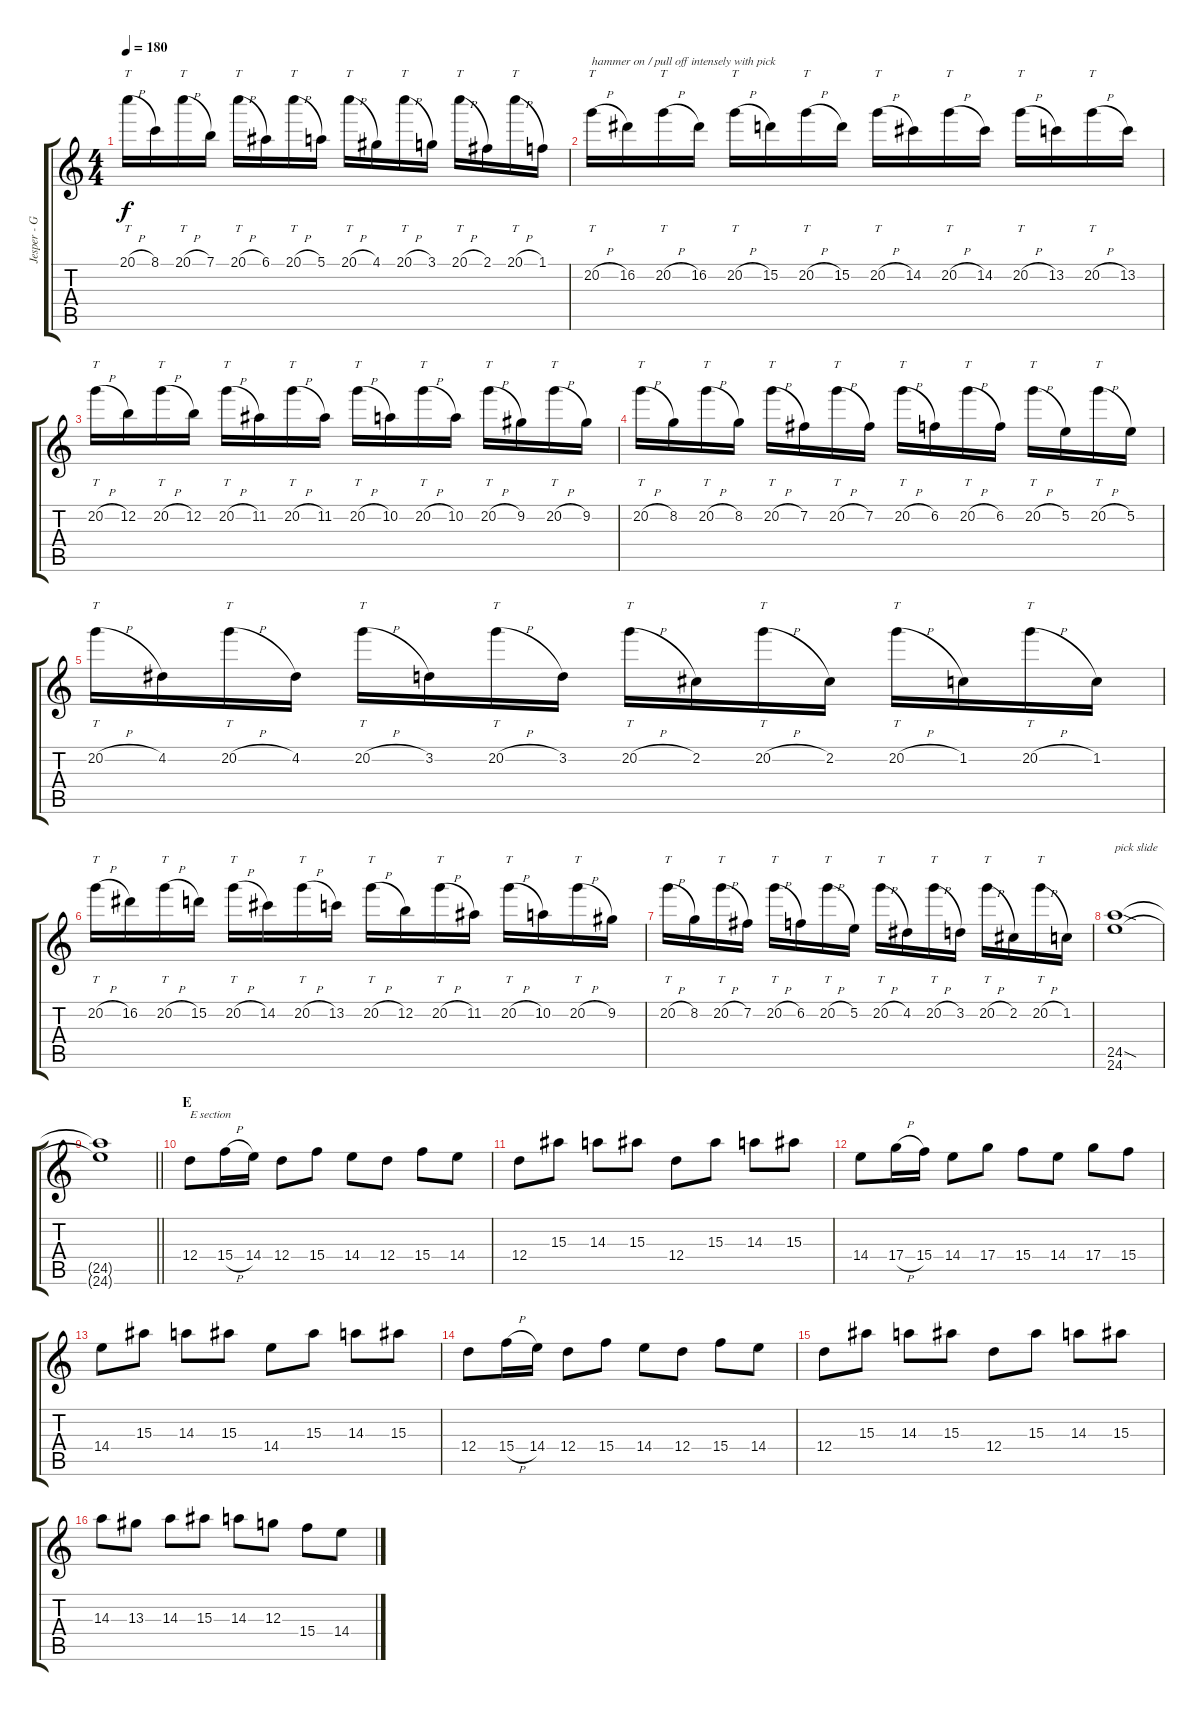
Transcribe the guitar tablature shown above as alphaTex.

\track ("Jesper - Guitar" "Jesper - G") {instrument overdrivenguitar}
\staff {score tabs}
\tuning (E4 B3 G3 D3 A2 E2) {hide}
\ts (4 4)
\tempo 180
\clef g2
\ks c
20.1{h}.16{tt dy f} 8.1.16 20.1{h}.16{tt} 7.1.16 20.1{h}.16{tt} 6.1.16 20.1{h}.16{tt} 5.1.16 20.1{h}.16{tt} 4.1.16 20.1{h}.16{tt} 3.1.16 20.1{h}.16{tt} 2.1.16 20.1{h}.16{tt} 1.1.16 |
20.2{h}.16{tt txt "hammer on / pull off intensely with pick"} 16.2.16 20.2{h}.16{tt} 16.2.16 20.2{h}.16{tt} 15.2.16 20.2{h}.16{tt} 15.2.16 20.2{h}.16{tt} 14.2.16 20.2{h}.16{tt} 14.2.16 20.2{h}.16{tt} 13.2.16 20.2{h}.16{tt} 13.2.16 |
20.2{h}.16{tt} 12.2.16 20.2{h}.16{tt} 12.2.16 20.2{h}.16{tt} 11.2.16 20.2{h}.16{tt} 11.2.16 20.2{h}.16{tt} 10.2.16 20.2{h}.16{tt} 10.2.16 20.2{h}.16{tt} 9.2.16 20.2{h}.16{tt} 9.2.16 |
20.2{h}.16{tt} 8.2.16 20.2{h}.16{tt} 8.2.16 20.2{h}.16{tt} 7.2.16 20.2{h}.16{tt} 7.2.16 20.2{h}.16{tt} 6.2.16 20.2{h}.16{tt} 6.2.16 20.2{h}.16{tt} 5.2.16 20.2{h}.16{tt} 5.2.16 |
20.2{h}.16{tt} 4.2.16 20.2{h}.16{tt} 4.2.16 20.2{h}.16{tt} 3.2.16 20.2{h}.16{tt} 3.2.16 20.2{h}.16{tt} 2.2.16 20.2{h}.16{tt} 2.2.16 20.2{h}.16{tt} 1.2.16 20.2{h}.16{tt} 1.2.16 |
20.2{h}.16{tt} 16.2.16 20.2{h}.16{tt} 15.2.16 20.2{h}.16{tt} 14.2.16 20.2{h}.16{tt} 13.2.16 20.2{h}.16{tt} 12.2.16 20.2{h}.16{tt} 11.2.16 20.2{h}.16{tt} 10.2.16 20.2{h}.16{tt} 9.2.16 |
20.2{h}.16{tt} 8.2.16 20.2{h}.16{tt} 7.2.16 20.2{h}.16{tt} 6.2.16 20.2{h}.16{tt} 5.2.16 20.2{h}.16{tt} 4.2.16 20.2{h}.16{tt} 3.2.16 20.2{h}.16{tt} 2.2.16 20.2{h}.16{tt} 1.2.16 |
(24.5{sod} 24.6).1{txt "pick slide"} |
\barLineRight lightlight
(24.5{t} 24.6{t}).1 |
\section ("" "E")
12.4.8{txt "E section"} 15.4{h}.16 14.4.16 12.4.8 15.4.8 14.4.8 12.4.8 15.4.8 14.4.8 |
12.4.8 15.3.8 14.3.8 15.3.8 12.4.8 15.3.8 14.3.8 15.3.8 |
14.4.8 17.4{h}.16 15.4.16 14.4.8 17.4.8 15.4.8 14.4.8 17.4.8 15.4.8 |
14.4.8 15.3.8 14.3.8 15.3.8 14.4.8 15.3.8 14.3.8 15.3.8 |
12.4.8 15.4{h}.16 14.4.16 12.4.8 15.4.8 14.4.8 12.4.8 15.4.8 14.4.8 |
12.4.8 15.3.8 14.3.8 15.3.8 12.4.8 15.3.8 14.3.8 15.3.8 |
14.3.8 13.3.8 14.3.8 15.3.8 14.3.8 12.3.8 15.4.8 14.4.8
